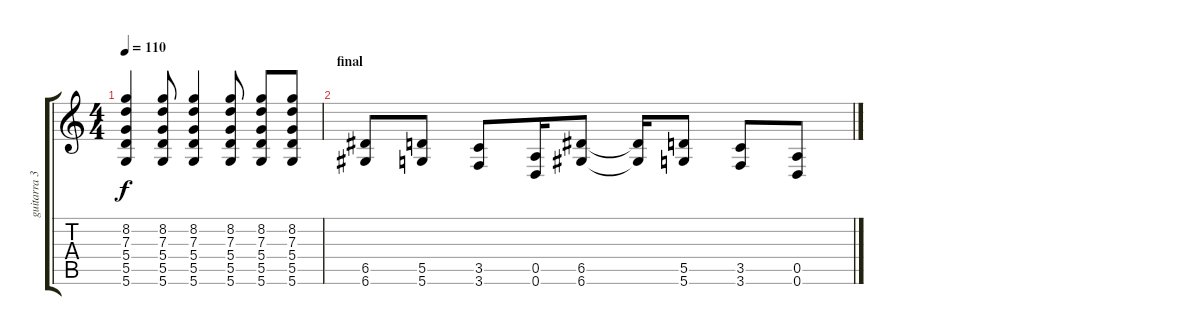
\track ("guitarra 3" "guitarra 3") {instrument distortionguitar}
\staff {score tabs}
\tuning (E4 B3 G3 D3 A2 D2) {hide}
\ts (4 4)
\tempo 110
\clef g2
\ks c
(8.2 7.3 5.4 5.5 5.6).4{dy f} (8.2 7.3 5.4 5.5 5.6).8 (8.2 7.3 5.4 5.5 5.6).4 (8.2 7.3 5.4 5.5 5.6).8 (8.2 7.3 5.4 5.5 5.6).8 (8.2 7.3 5.4 5.5 5.6).8 |
\section ("" "final")
(6.5 6.6).8 (5.5 5.6).8 (3.5 3.6).8 (0.5 0.6).16 (6.5 6.6).8 (6.5{t} 6.6{t}).16 (5.5 5.6).8 (3.5 3.6).8 (0.5 0.6).8
